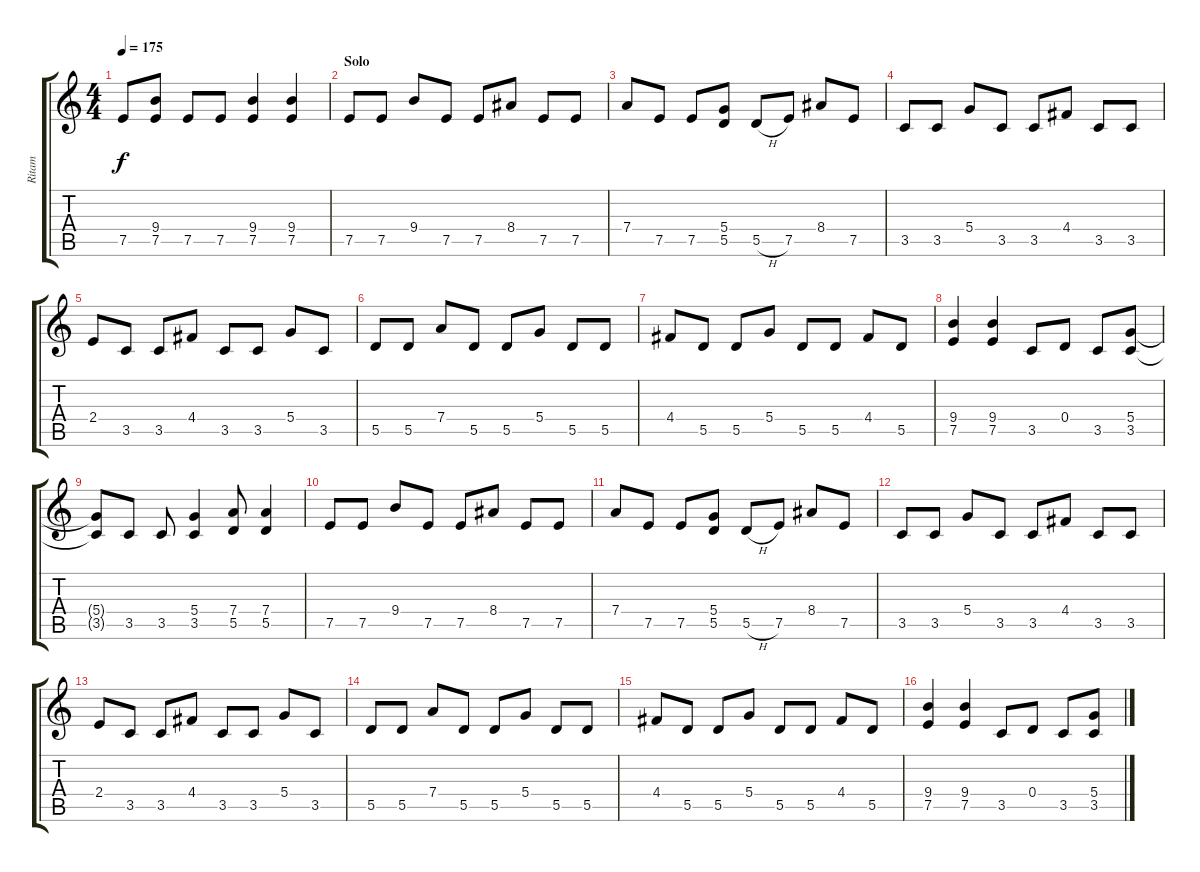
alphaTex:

\track ("Ritam" "Ritam") {instrument distortionguitar}
\staff {score tabs}
\tuning (E4 B3 G3 D3 A2 E2) {hide}
\ts (4 4)
\tempo 175
\clef g2
\ks c
7.5.8{dy f} (9.4 7.5).8 7.5.8 7.5.8 (9.4 7.5).4 (9.4 7.5).4 |
\section ("" "Solo")
7.5.8 7.5.8 9.4.8 7.5.8 7.5.8 8.4.8 7.5.8 7.5.8 |
7.4.8 7.5.8 7.5.8 (5.4 5.5).8 5.5{h}.8 7.5.8 8.4.8 7.5.8 |
3.5.8 3.5.8 5.4.8 3.5.8 3.5.8 4.4.8 3.5.8 3.5.8 |
2.4.8 3.5.8 3.5.8 4.4.8 3.5.8 3.5.8 5.4.8 3.5.8 |
5.5.8 5.5.8 7.4.8 5.5.8 5.5.8 5.4.8 5.5.8 5.5.8 |
4.4.8 5.5.8 5.5.8 5.4.8 5.5.8 5.5.8 4.4.8 5.5.8 |
(9.4 7.5).4 (9.4 7.5).4 3.5.8 0.4.8 3.5.8 (5.4 3.5).8 |
(5.4{t} 3.5{t}).8 3.5.8 3.5.8 (5.4 3.5).4 (7.4 5.5).8 (7.4 5.5).4 |
7.5.8 7.5.8 9.4.8 7.5.8 7.5.8 8.4.8 7.5.8 7.5.8 |
7.4.8 7.5.8 7.5.8 (5.4 5.5).8 5.5{h}.8 7.5.8 8.4.8 7.5.8 |
3.5.8 3.5.8 5.4.8 3.5.8 3.5.8 4.4.8 3.5.8 3.5.8 |
2.4.8 3.5.8 3.5.8 4.4.8 3.5.8 3.5.8 5.4.8 3.5.8 |
5.5.8 5.5.8 7.4.8 5.5.8 5.5.8 5.4.8 5.5.8 5.5.8 |
4.4.8 5.5.8 5.5.8 5.4.8 5.5.8 5.5.8 4.4.8 5.5.8 |
(9.4 7.5).4 (9.4 7.5).4 3.5.8 0.4.8 3.5.8 (5.4 3.5).8
